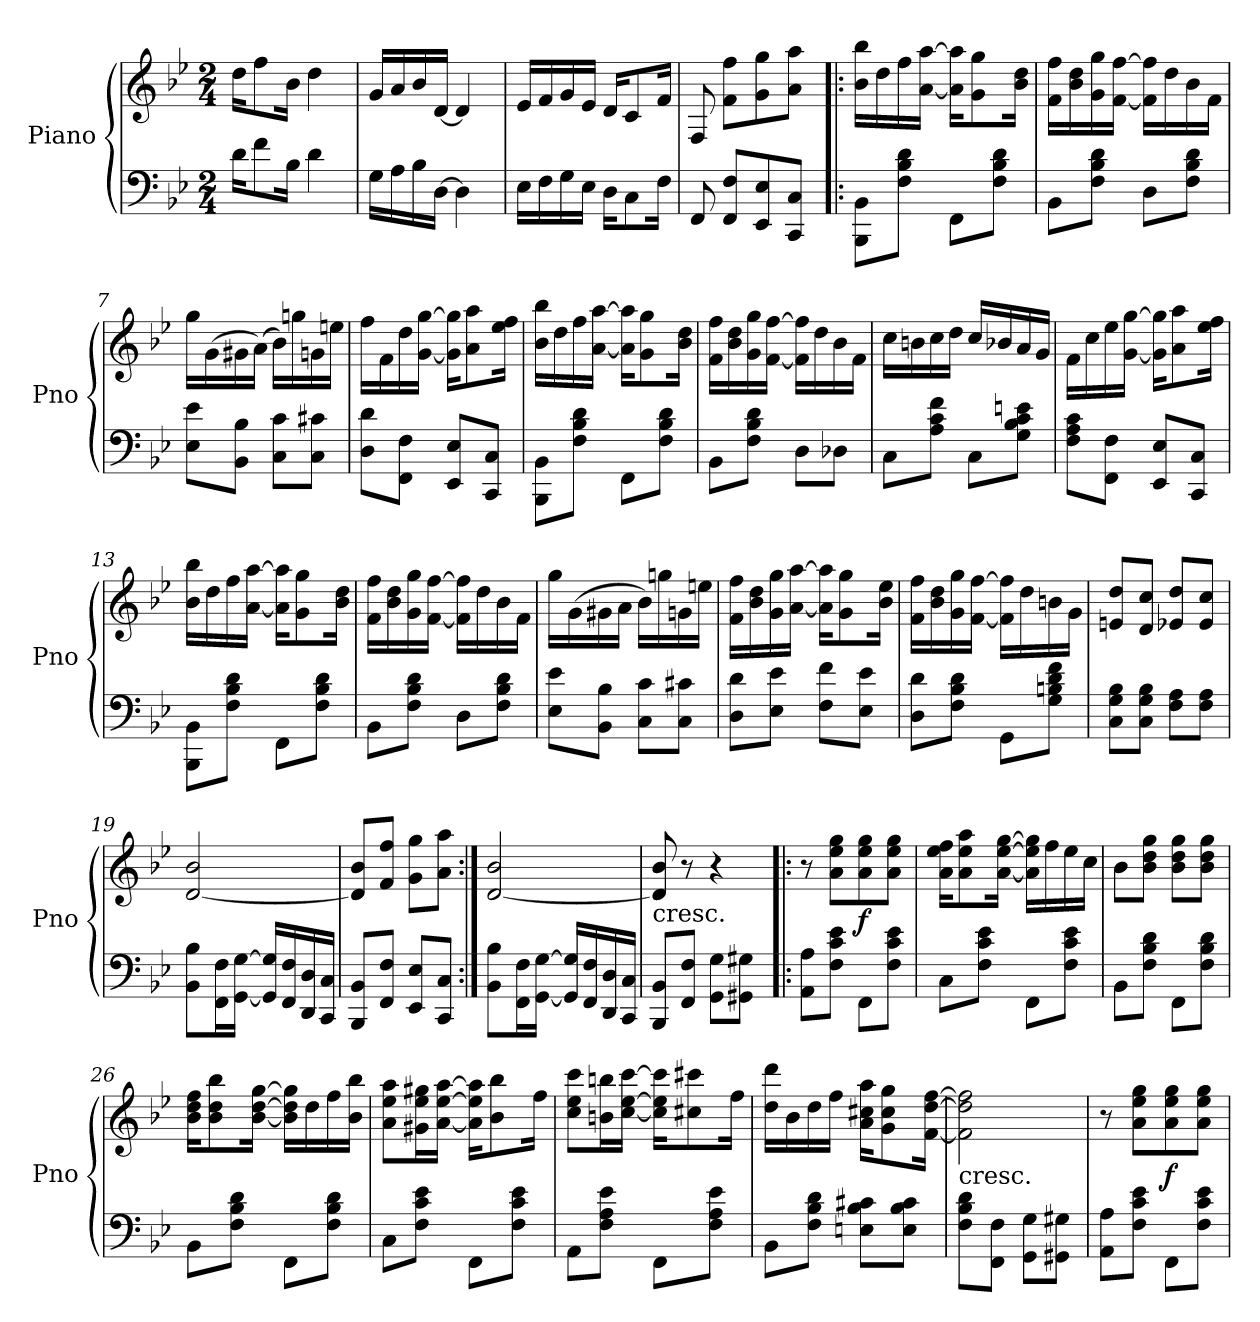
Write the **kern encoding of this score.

**kern	**kern	**dynam
*part1	*part1	*part1
*staff2	*staff1	*staff1/2
*I"Piano	*	*
*I'Pno	*	*
*clefF4	*clefG2	*
*k[b-e-]	*k[b-e-]	*
*M2/4	*M2/4	*
*MM90	*MM90	*
=1	=1	=1
16d\KL	16dd\KL	.
8f\	8ff\	.
16B-\Jk	16b-\Jk	.
4d\	4dd\	.
=2	=2	=2
16G\LL	16g/LL	.
16A\	16a/	.
16B-\	16b-/	.
[16D\JJ	[16d/JJ	.
4D\]	4d/]	.
=3	=3	=3
16E-\LL	16e-/LL	.
16F\	16f/	.
16G\	16g/	.
16E-\JJ	16e-/JJ	.
16D\KL	16d/KL	.
8C\	8c/	.
16F\Jk	16f/Jk	.
=4	=4	=4
8FF/	8F/	.
8FF/ 8F/L	8f\ 8ff\L	.
8EE-/ 8E-/	8g\ 8gg\	.
8CC/ 8C/J	8a\ 8aa\J	.
=5!|:	=5!|:	=5!|:
8BBB-\ 8BB-\L	16b-\ 16bb-\LL	.
.	16dd\	.
8F\ 8B-\ 8d\J	16ff\	.
.	[16a\ [16aa\JJ	.
8FF\L	16a]\ 16aa]\KL	.
.	8g\ 8gg\	.
8F\ 8B-\ 8d\J	.	.
.	16b-\ 16dd\Jk	.
=6	=6	=6
8BB-\L	16f\ 16ff\LL	.
.	16b-\ 16dd\	.
8F\ 8B-\ 8d\J	16g\ 16gg\	.
.	[16f\ [16ff\JJ	.
8D\L	16f]\ 16ff]\LL	.
.	16dd\	.
8F\ 8B-\ 8d\J	16b-\	.
.	16f\JJ	.
=7	=7	=7
8E-\ 8e-\L	16gg\LL	.
.	(16g\	.
8BB-\ 8B-\J	16g#X\	.
.	(16a\JJ)	.
8C\ 8c\L	16b-\LL)	.
.	16ggn\	.
8C\ 8c#X\J	16gn\	.
.	16een\JJ	.
=8	=8	=8
8D\ 8d\L	16ff\LL	.
.	16f\	.
8FF\ 8F\J	16dd\	.
.	[16g\ [16gg\JJ	.
8EE-/ 8E-/L	16g]\ 16gg]\KL	.
.	8a\ 8aa\	.
8CC/ 8C/J	.	.
.	16ee-\ 16ff\Jk	.
=9	=9	=9
8BBB-\ 8BB-\L	16b-\ 16bb-\LL	.
.	16dd\	.
8F\ 8B-\ 8d\J	16ff\	.
.	[16a\ [16aa\JJ	.
8FF\L	16a]\ 16aa]\KL	.
.	8g\ 8gg\	.
8F\ 8B-\ 8d\J	.	.
.	16b-\ 16dd\Jk	.
=10	=10	=10
8BB-\L	16f\ 16ff\LL	.
.	16b-\ 16dd\	.
8F\ 8B-\ 8d\J	16g\ 16gg\	.
.	[16f\ [16ff\JJ	.
8D\L	16f]\ 16ff]\LL	.
.	16dd\	.
8D-X\J	16b-\	.
.	16f\JJ	.
=11	=11	=11
8C\L	16cc\LL	.
.	16bn\	.
8A\ 8c\ 8f\J	16cc\	.
.	16dd\JJ	.
8C\L	16cc/LL	.
.	16b-X/	.
8G\ 8B-\ 8c\ 8en\J	16a/	.
.	16g/JJ	.
=12	=12	=12
8F\ 8A\ 8c\L	16f\LL	.
.	16cc\	.
8FF\ 8F\J	16ee-\	.
.	[16g\ [16gg\JJ	.
8EE-/ 8E-/L	16g]\ 16gg]\KL	.
.	8a\ 8aa\	.
8CC/ 8C/J	.	.
.	16ee-\ 16ff\Jk	.
=13	=13	=13
8BBB-\ 8BB-\L	16b-\ 16bb-\LL	.
.	16dd\	.
8F\ 8B-\ 8d\J	16ff\	.
.	[16a\ [16aa\JJ	.
8FF\L	16a]\ 16aa]\KL	.
.	8g\ 8gg\	.
8F\ 8B-\ 8d\J	.	.
.	16b-\ 16dd\Jk	.
=14	=14	=14
8BB-\L	16f\ 16ff\LL	.
.	16b-\ 16dd\	.
8F\ 8B-\ 8d\J	16g\ 16gg\	.
.	[16f\ [16ff\JJ	.
8D\L	16f]\ 16ff]\LL	.
.	16dd\	.
8F\ 8B-\ 8d\J	16b-\	.
.	16f\JJ	.
=15	=15	=15
8E-\ 8e-\L	16gg\LL	.
.	(16g\	.
8BB-\ 8B-\J	16g#X\	.
.	16a\JJ	.
8C\ 8c\L	16b-\LL)	.
.	16ggn\	.
8C\ 8c#X\J	16gn\	.
.	16een\JJ	.
=16	=16	=16
8D\ 8d\L	16f\ 16ff\LL	.
.	16b-\ 16dd\	.
8E-\ 8e-\J	16g\ 16gg\	.
.	[16a\ [16aa\JJ	.
8F\ 8f\L	16a]\ 16aa]\KL	.
.	8g\ 8gg\	.
8E-\ 8e-\J	.	.
.	16b-\ 16ee-\Jk	.
=17	=17	=17
8D\ 8d\L	16f\ 16ff\LL	.
.	16b-\ 16dd\	.
8F\ 8B-\ 8d\J	16g\ 16gg\	.
.	[16f\ [16ff\JJ	.
8GG\L	16f]\ 16ff]\LL	.
.	16dd\	.
8G\ 8Bn\ 8d\ 8f\J	16bn\	.
.	16g\JJ	.
=18	=18	=18
8C\ 8G\ 8B-\L	8en/ 8dd/L	.
8C\ 8G\ 8B-\J	8d/ 8cc/J	.
8F\ 8A\L	8e-X/ 8dd/L	.
8F\ 8A\J	8e-/ 8cc/J	.
=19	=19	=19
8BB-\ 8B-\L	[2d/ 2b-/	.
16FF\ 16F\L	.	.
[16GG\ [16G\JJ	.	.
16GG]/ 16G]/LL	.	.
16FF/ 16F/	.	.
16DD/ 16D/	.	.
16CC/ 16C/JJ	.	.
=20	=20	=20
8BBB-/ 8BB-/L	8d]/ 8b-/L	.
8FF/ 8F/J	8f/ 8ff/J	.
8EE-/ 8E-/L	8g\ 8gg\L	.
8CC/ 8C/J	8a\ 8aa\J	.
=21:|!	=21:|!	=21:|!
8BB-\ 8B-\L	[2d/ 2b-/	.
16FF\ 16F\L	.	.
[16GG\ [16G\JJ	.	.
16GG]/ 16G]/LL	.	.
16FF/ 16F/	.	.
16DD/ 16D/	.	.
16CC/ 16C/JJ	.	.
=22	=22	=22
!	!LO:TX:c:t=cresc.	!
8BBB-/ 8BB-/L	8d]/ 8b-/	.
8FF/ 8F/J	8r	.
8GG\ 8G\L	4r	.
8GG#X\ 8G#X\J	.	.
=23!|:	=23!|:	=23!|:
8AA\ 8A\L	8r	.
8F\ 8c\ 8e-\J	8a\ 8ee-\ 8gg\L	.
8FF\L	8a\ 8ee-\ 8gg\	f
8F\ 8c\ 8e-\J	8a\ 8ee-\ 8gg\J	.
=24	=24	=24
8C\L	16a\ 16ee-\ 16ff\KL	.
.	8a\ 8ee-\ 8aa\	.
8F\ 8c\ 8e-\J	.	.
.	[16a\ [16ee-\ [16gg\Jk	.
8FF\L	16a]\ 16ee-]\ 16gg]\LL	.
.	16ff\	.
8F\ 8c\ 8e-\J	16ee-\	.
.	16cc\JJ	.
=25	=25	=25
8BB-\L	8b-\L	.
8F\ 8B-\ 8d\J	8b-\ 8dd\ 8gg\J	.
8FF\L	8b-\ 8dd\ 8gg\L	.
8F\ 8B-\ 8d\J	8b-\ 8dd\ 8gg\J	.
=26	=26	=26
8BB-\L	16b-\ 16dd\ 16ff\KL	.
.	8b-\ 8dd\ 8bb-\	.
8F\ 8B-\ 8d\J	.	.
.	[16b-\ [16dd\ [16gg\Jk	.
8FF\L	16b-]\ 16dd]\ 16gg]\LL	.
.	16dd\	.
8F\ 8B-\ 8d\J	16ff\	.
.	16b-\ 16bb-\JJ	.
=27	=27	=27
8C\L	8a\ 8ee-\ 8aa\L	.
8F\ 8c\ 8e-\J	16g#X\ 16ee-\ 16gg#X\L	.
.	[16a\ [16ee-\ [16aa\JJ	.
8FF\L	16a]\ 16ee-]\ 16aa]\KL	.
.	8b-\ 8bb-\	.
8F\ 8c\ 8e-\J	.	.
.	16ff\Jk	.
=28	=28	=28
8AA\L	8cc\ 8ee-\ 8ccc\L	.
8F\ 8A\ 8e-\J	16bn\ 16bbn\L	.
.	[16cc\ [16ee-\ [16ccc\JJ	.
8FF\L	16cc]\ 16ee-]\ 16ccc]\KL	.
.	8cc#X\ 8ccc#X\	.
8F\ 8A\ 8e-\J	.	.
.	16ff\Jk	.
=29	=29	=29
8BB-\L	16dd\ 16ddd\LL	.
.	16b-\	.
8F\ 8B-\ 8d\J	16dd\	.
.	16ff\JJ	.
8En\ 8B-\ 8c#X\L	16a\ 16cc#X\ 16aa\KL	.
.	8g\ 8cc#\ 8gg\	.
8E\ 8B-\ 8c#\J	.	.
.	[16f\ [16dd\ [16ff\Jk	.
=30	=30	=30
!	!LO:TX:c:t=cresc.	!
8F\ 8B-\ 8d\L	2f]\ 2dd]\ 2ff]\	.
8FF\ 8F\J	.	.
8GG\ 8G\L	.	.
8GG#X\ 8G#X\J	.	.
=31	=31	=31
8AA\ 8A\L	8r	.
8F\ 8c\ 8e-\J	8a\ 8ee-\ 8gg\L	.
8FF\L	8a\ 8ee-\ 8gg\	f
8F\ 8c\ 8e-\J	8a\ 8ee-\ 8gg\J	.
=	=	=
*-	*-	*-
